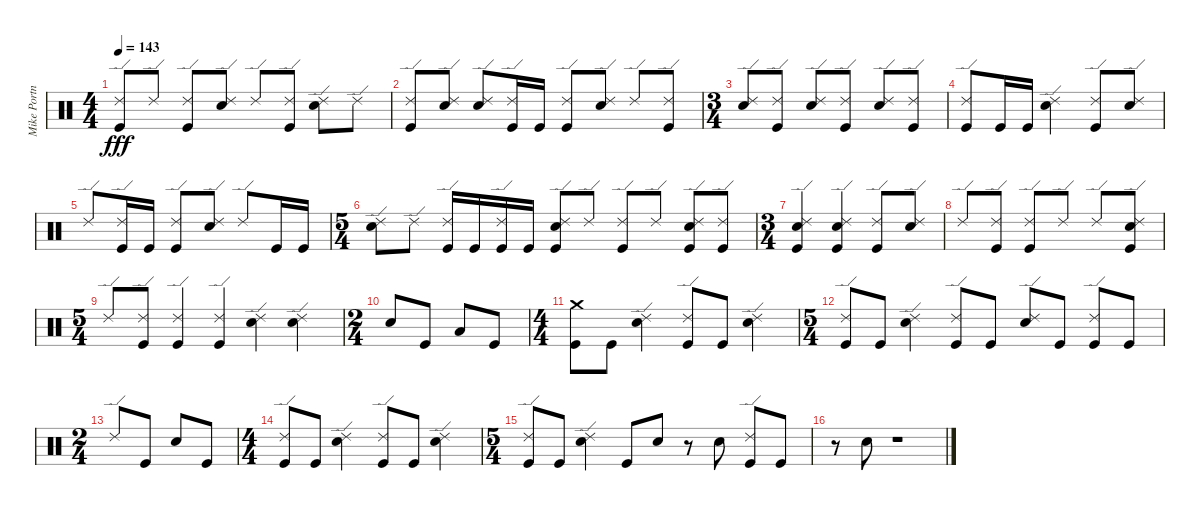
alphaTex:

\track ("Mike Portnoy (Drums)" "Mike Portn") {instrument percussion}
\staff {score}
\articulation defaults
\ts (4 4)
\tempo 143
\clef neutral
\ks c
("Kick (hit)" "Ride (edge) 2").8{dy fff} "Ride (edge) 2".8 ("Kick (hit)" "Ride (edge) 2").8 ("Electric Snare (hit)" "Ride (edge) 2").8 "Ride (edge) 2".8 ("Kick (hit)" "Ride (edge) 2").8 ("Electric Snare (hit)" "Ride (edge) 2").8 "Ride (edge) 2".8 |
("Kick (hit)" "Ride (edge) 2").8 ("Electric Snare (hit)" "Ride (edge) 2").8 ("Electric Snare (hit)" "Ride (edge) 2").8 ("Kick (hit)" "Ride (edge) 2").16 "Kick (hit)".16 ("Kick (hit)" "Ride (edge) 2").8 ("Electric Snare (hit)" "Ride (edge) 2").8 "Ride (edge) 2".8 ("Kick (hit)" "Ride (edge) 2").8 |
\ts (3 4)
("Electric Snare (hit)" "Ride (edge) 2").8 ("Kick (hit)" "Ride (edge) 2").8 ("Electric Snare (hit)" "Ride (edge) 2").8 ("Kick (hit)" "Ride (edge) 2").8 ("Electric Snare (hit)" "Ride (edge) 2").8 ("Kick (hit)" "Ride (edge) 2").8 |
("Kick (hit)" "Ride (edge) 2").8 "Kick (hit)".16 "Kick (hit)".16 ("Electric Snare (hit)" "Ride (edge) 2").4 ("Kick (hit)" "Ride (edge) 2").8 ("Electric Snare (hit)" "Ride (edge) 2").8 |
"Ride (edge) 2".8 ("Ride (edge) 2" "Kick (hit)").16 "Kick (hit)".16 ("Ride (edge) 2" "Kick (hit)").8 ("Electric Snare (hit)" "Ride (edge) 2").8 "Ride (edge) 2".8 "Kick (hit)".16 "Kick (hit)".16 |
\ts (5 4)
("Electric Snare (hit)" "Ride (edge) 2").8 "Ride (edge) 2".8 ("Kick (hit)" "Ride (edge) 2").16 "Kick (hit)".16 ("Kick (hit)" "Ride (edge) 2").16 "Kick (hit)".16 ("Kick (hit)" "Electric Snare (hit)" "Ride (edge) 2").8 "Ride (edge) 2".8 ("Kick (hit)" "Ride (edge) 2").8 "Ride (edge) 2".8 ("Kick (hit)" "Electric Snare (hit)" "Ride (edge) 2").8 ("Kick (hit)" "Ride (edge) 2").8 |
\ts (3 4)
("Electric Snare (hit)" "Ride (edge) 2" "Kick (hit)").4 ("Electric Snare (hit)" "Ride (edge) 2" "Kick (hit)").4 ("Ride (edge) 2" "Kick (hit)").8 ("Electric Snare (hit)" "Ride (edge) 2").8 |
"Ride (edge) 2".8 ("Kick (hit)" "Ride (edge) 2").8 ("Kick (hit)" "Ride (edge) 2").8 "Ride (edge) 2".8 "Ride (edge) 2".8 ("Kick (hit)" "Electric Snare (hit)" "Ride (edge) 2").8 |
\ts (5 4)
"Ride (edge) 2".8 ("Ride (edge) 2" "Kick (hit)").8 ("Ride (edge) 2" "Kick (hit)").4 ("Ride (edge) 2" "Kick (hit)").4 ("Electric Snare (hit)" "Ride (edge) 2").4 ("Electric Snare (hit)" "Ride (edge) 2").4 |
\ts (2 4)
"Electric Snare (hit)".8 "Kick (hit)".8 "Low Tom (hit)".8 "Kick (hit)".8 |
\ts (4 4)
("Crash medium (hit)" "Kick (hit)").8 "Kick (hit)".8 ("Electric Snare (hit)" "Ride (edge) 2").4 ("Ride (edge) 2" "Kick (hit)").8 "Kick (hit)".8 ("Electric Snare (hit)" "Ride (edge) 2").4 |
\ts (5 4)
("Ride (edge) 2" "Kick (hit)").8 "Kick (hit)".8 ("Electric Snare (hit)" "Ride (edge) 2").4 ("Ride (edge) 2" "Kick (hit)").8 "Kick (hit)".8 ("Electric Snare (hit)" "Ride (edge) 2").8 "Kick (hit)".8 ("Ride (edge) 2" "Kick (hit)").8 "Kick (hit)".8 |
\ts (2 4)
"Ride (edge) 2".8 "Kick (hit)".8 "Electric Snare (hit)".8 "Kick (hit)".8 |
\ts (4 4)
("Ride (edge) 2" "Kick (hit)").8 "Kick (hit)".8 ("Electric Snare (hit)" "Ride (edge) 2").4 ("Ride (edge) 2" "Kick (hit)").8 "Kick (hit)".8 ("Electric Snare (hit)" "Ride (edge) 2").4 |
\ts (5 4)
("Ride (edge) 2" "Kick (hit)").8 "Kick (hit)".8 ("Electric Snare (hit)" "Ride (edge) 2").4 "Kick (hit)".8 "Electric Snare (hit)".8 r.8 "Electric Snare (hit)".8 ("Ride (edge) 2" "Kick (hit)").8 "Kick (hit)".8 |
r.8 "Electric Snare (hit)".8 r.1
